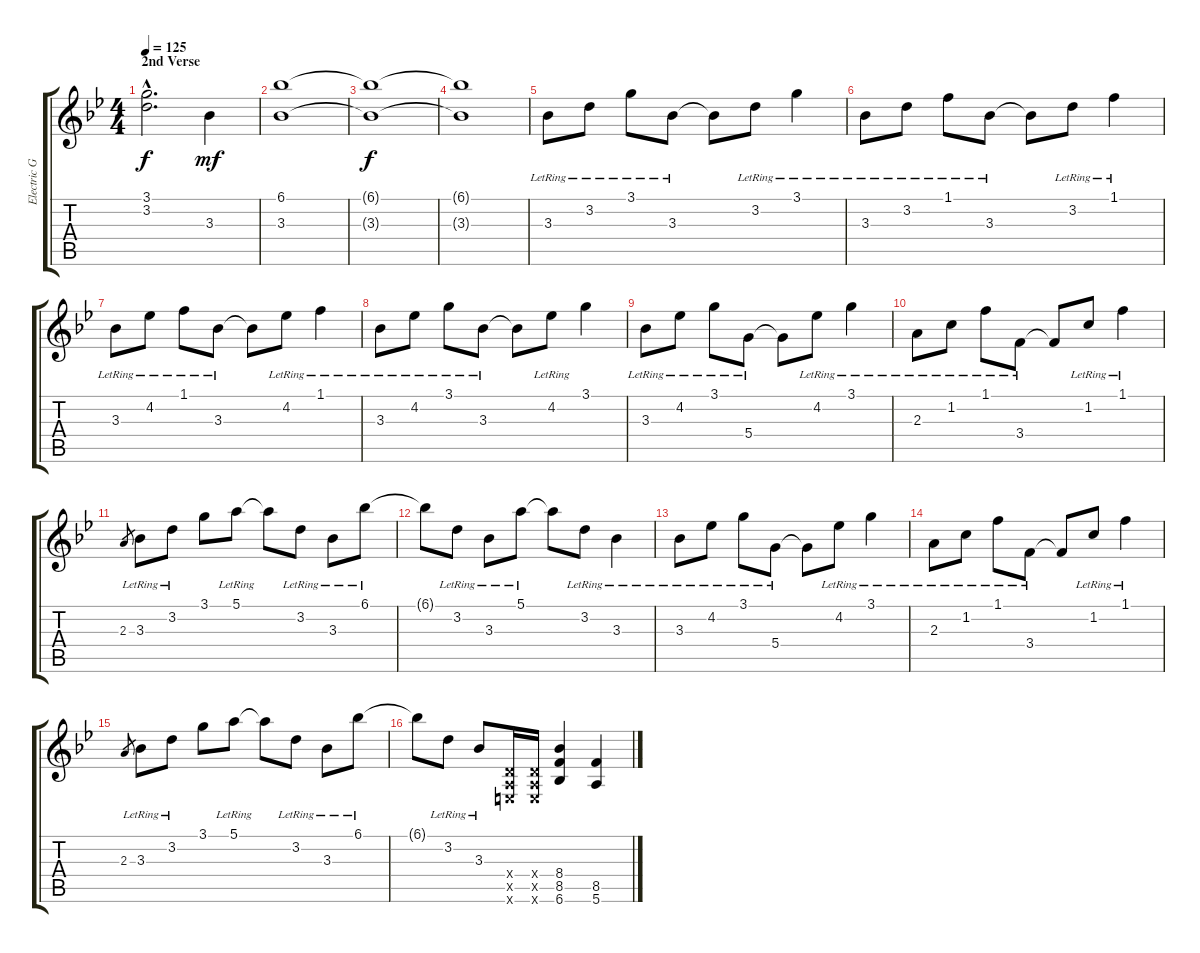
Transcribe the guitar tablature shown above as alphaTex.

\track ("Electric Guitar I" "Electric G") {instrument overdrivenguitar}
\staff {score tabs}
\tuning (E4 B3 G3 D3 A2 E2) {hide}
\ts (4 4)
\section ("" "2nd Verse")
\tempo 125
\clef g2
\ks gminor
(3.1{hac} 3.2{hac}).2{d dy f} 3.3.4{dy mf} |
(6.1 3.3).1 |
(6.1{t} 3.3{t}).1{dy f} |
(6.1{t} 3.3{t}).1 |
3.3{lr}.8{instrument electricguitarjazz} 3.2{lr}.8 3.1{lr}.8 3.3{lr}.8 3.3{t}.8 3.2{lr}.8 3.1{lr}.4 |
3.3{lr}.8 3.2{lr}.8 1.1{lr}.8 3.3{lr}.8 3.3{t}.8 3.2{lr}.8 1.1{lr}.4 |
3.3{lr}.8 4.2{lr}.8 1.1{lr}.8 3.3{lr}.8 3.3{t}.8 4.2{lr}.8 1.1{lr}.4 |
3.3{lr}.8 4.2{lr}.8 3.1{lr}.8 3.3{lr}.8 3.3{t}.8 4.2{lr}.8 3.1.4 |
3.3{lr}.8 4.2{lr}.8 3.1{lr}.8 5.4{lr}.8 5.4{t}.8 4.2{lr}.8 3.1{lr}.4 |
2.3{lr}.8 1.2{lr}.8 1.1{lr}.8 3.4{lr}.8 3.4{t}.8 1.2{lr}.8 1.1{lr}.4 |
2.3.8{gr} 3.3{lr}.8 3.2{lr}.8 3.1.8 5.1{lr}.8 5.1{t}.8 3.2{lr}.8 3.3{lr}.8 6.1{lr}.8 |
6.1{t}.8 3.2{lr}.8 3.3{lr}.8 5.1{lr}.8 5.1{t}.8 3.2{lr}.8 3.3{lr}.4 |
3.3{lr}.8 4.2{lr}.8 3.1{lr}.8 5.4{lr}.8 5.4{t}.8 4.2{lr}.8 3.1{lr}.4 |
2.3{lr}.8 1.2{lr}.8 1.1{lr}.8 3.4{lr}.8 3.4{t}.8 1.2{lr}.8 1.1{lr}.4 |
2.3.8{gr} 3.3{lr}.8 3.2{lr}.8 3.1.8 5.1{lr}.8 5.1{t}.8 3.2{lr}.8 3.3{lr}.8 6.1{lr}.8 |
6.1{t}.8 3.2{lr}.8 3.3{lr}.8 (0.4{x} 0.5{x} 0.6{x}).16{instrument overdrivenguitar} (0.4{x} 0.5{x} 0.6{x}).16 (8.4 8.5 6.6).4 (8.5 5.6).4
